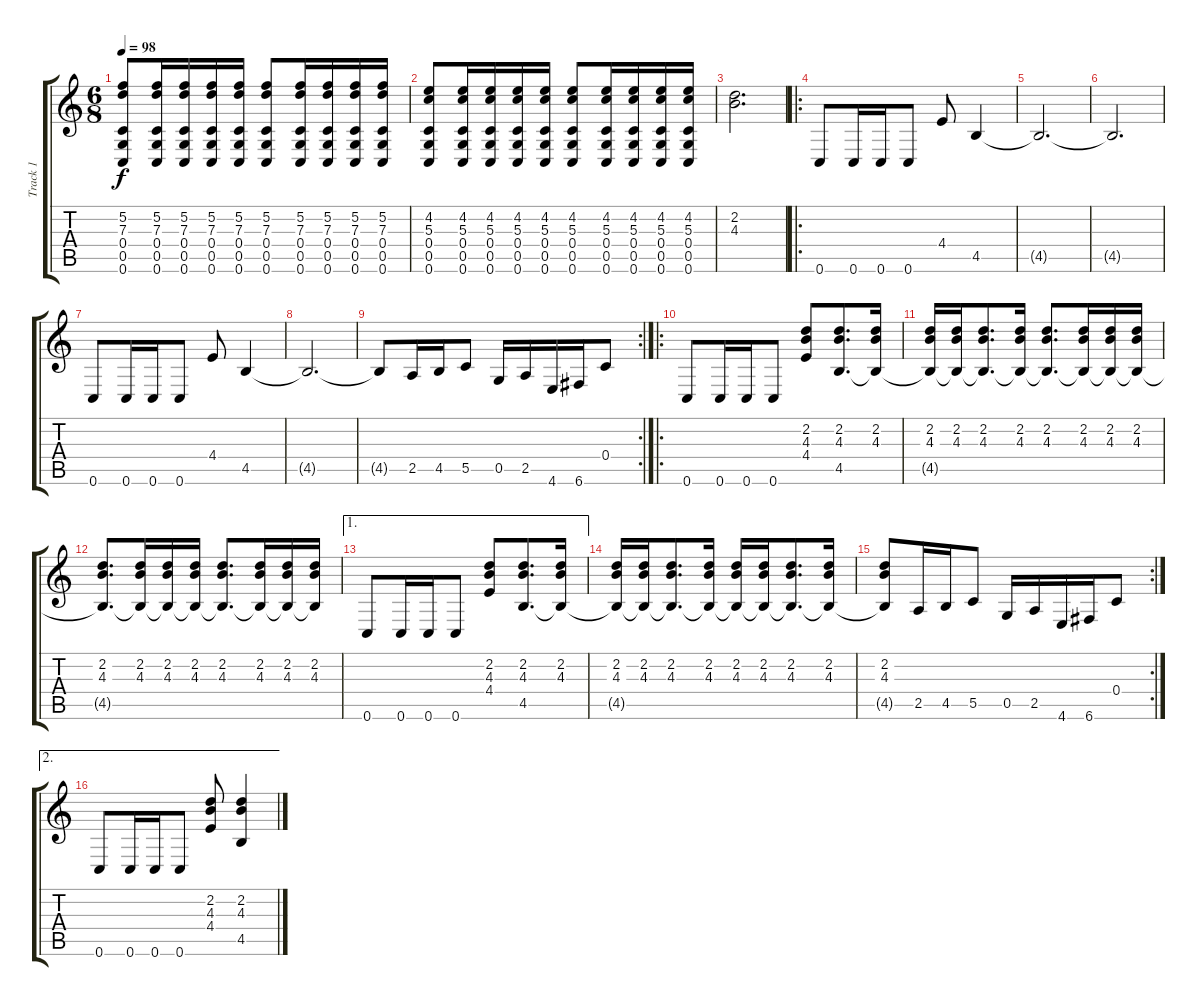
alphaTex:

\track ("Track 1" "Track 1") {instrument acousticguitarsteel}
\staff {score tabs}
\tuning (E4 C4 G3 C3 G2 C2) {hide}
\ts (6 8)
\tempo 98
\clef g2
\ks c
(5.2 7.3 0.4 0.5 0.6).8{dy f} (5.2 7.3 0.4 0.5 0.6).16 (5.2 7.3 0.4 0.5 0.6).16 (5.2 7.3 0.4 0.5 0.6).16 (5.2 7.3 0.4 0.5 0.6).16 (5.2 7.3 0.4 0.5 0.6).8 (5.2 7.3 0.4 0.5 0.6).16 (5.2 7.3 0.4 0.5 0.6).16 (5.2 7.3 0.4 0.5 0.6).16 (5.2 7.3 0.4 0.5 0.6).16 |
(4.2 5.3 0.4 0.5 0.6).8 (4.2 5.3 0.4 0.5 0.6).16 (4.2 5.3 0.4 0.5 0.6).16 (4.2 5.3 0.4 0.5 0.6).16 (4.2 5.3 0.4 0.5 0.6).16 (4.2 5.3 0.4 0.5 0.6).8 (4.2 5.3 0.4 0.5 0.6).16 (4.2 5.3 0.4 0.5 0.6).16 (4.2 5.3 0.4 0.5 0.6).16 (4.2 5.3 0.4 0.5 0.6).16 |
(2.2 4.3).2{d} |
\ro
0.6.8 0.6.16 0.6.16 0.6.8 4.4.8 4.5.4 |
4.5{t}.2{d} |
4.5{t}.2{d} |
0.6.8 0.6.16 0.6.16 0.6.8 4.4.8 4.5.4 |
4.5{t}.2{d} |
\rc 2
4.5{t}.8 2.5.16 4.5.16 5.5.8 0.5.16 2.5.16 4.6.16 6.6.16 0.4.8 |
\ro
0.6.8 0.6.16 0.6.16 0.6.8 (2.2 4.3 4.4).8 (2.2 4.3 4.5).8{d} (2.2 4.3 4.5{t}).16 |
(2.2 4.3 4.5{t}).16 (2.2 4.3 4.5{t}).16 (2.2 4.3 4.5{t}).8{d} (2.2 4.3 4.5{t}).16 (2.2 4.3 4.5{t}).8{d} (2.2 4.3 4.5{t}).16 (2.2 4.3 4.5{t}).16 (2.2 4.3 4.5{t}).16 |
(2.2 4.3 4.5{t}).8{d} (2.2 4.3 4.5{t}).16 (2.2 4.3 4.5{t}).16 (2.2 4.3 4.5{t}).16 (2.2 4.3 4.5{t}).8{d} (2.2 4.3 4.5{t}).16 (2.2 4.3 4.5{t}).16 (2.2 4.3 4.5{t}).16 |
\ae 1
0.6.8 0.6.16 0.6.16 0.6.8 (2.2 4.3 4.4).8 (2.2 4.3 4.5).8{d} (2.2 4.3 4.5{t}).16 |
(2.2 4.3 4.5{t}).16 (2.2 4.3 4.5{t}).16 (2.2 4.3 4.5{t}).8{d} (2.2 4.3 4.5{t}).16 (2.2 4.3 4.5{t}).16 (2.2 4.3 4.5{t}).16 (2.2 4.3 4.5{t}).8{d} (2.2 4.3 4.5{t}).16 |
\rc 2
(2.2 4.3 4.5{t}).8 2.5.16 4.5.16 5.5.8 0.5.16 2.5.16 4.6.16 6.6.16 0.4.8 |
\ae 2
0.6.8 0.6.16 0.6.16 0.6.8 (2.2 4.3 4.4).8 (2.2 4.3 4.5).4
